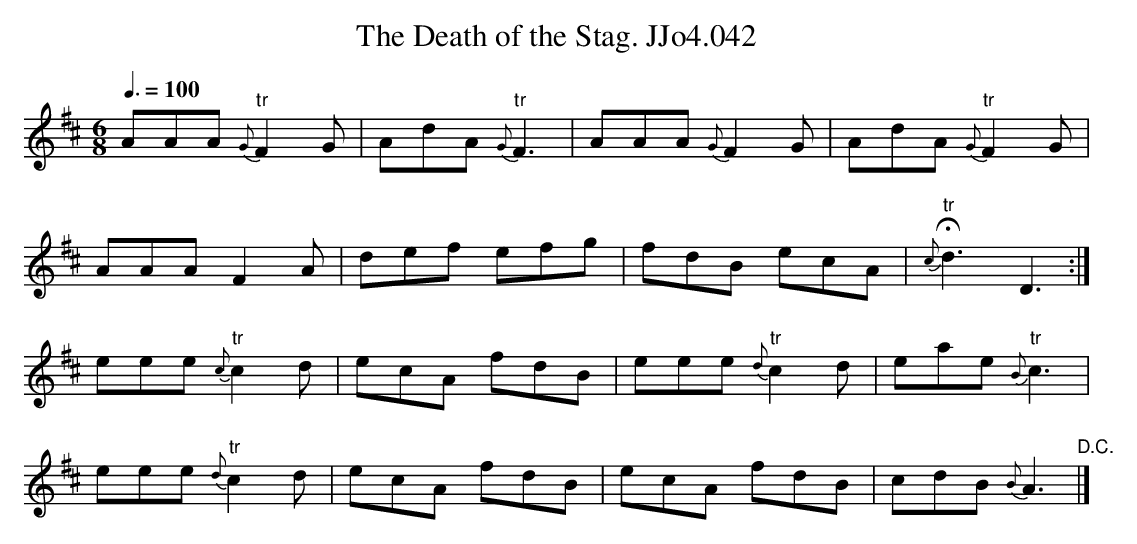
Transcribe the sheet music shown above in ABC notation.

X:1
T:Death of the Stag. JJo4.042, The
M:6/8
L:1/8
Q:3/8=100
K:D
AAA {G}"tr"F2G|AdA{G}"tr"F3|AAA {G}F2G|AdA {G}"tr"F2G|
AAAF2A|def efg|fdB ecA|{c}"tr"Hd3D3:|
eee {c}"tr"c2d|ecA fdB|eee {d}"tr"c2d|eae {B}"tr"c3|
eee {d}"tr"c2d|ecA fdB|ecA fdB|cdB {B}A3"D.C."|]
